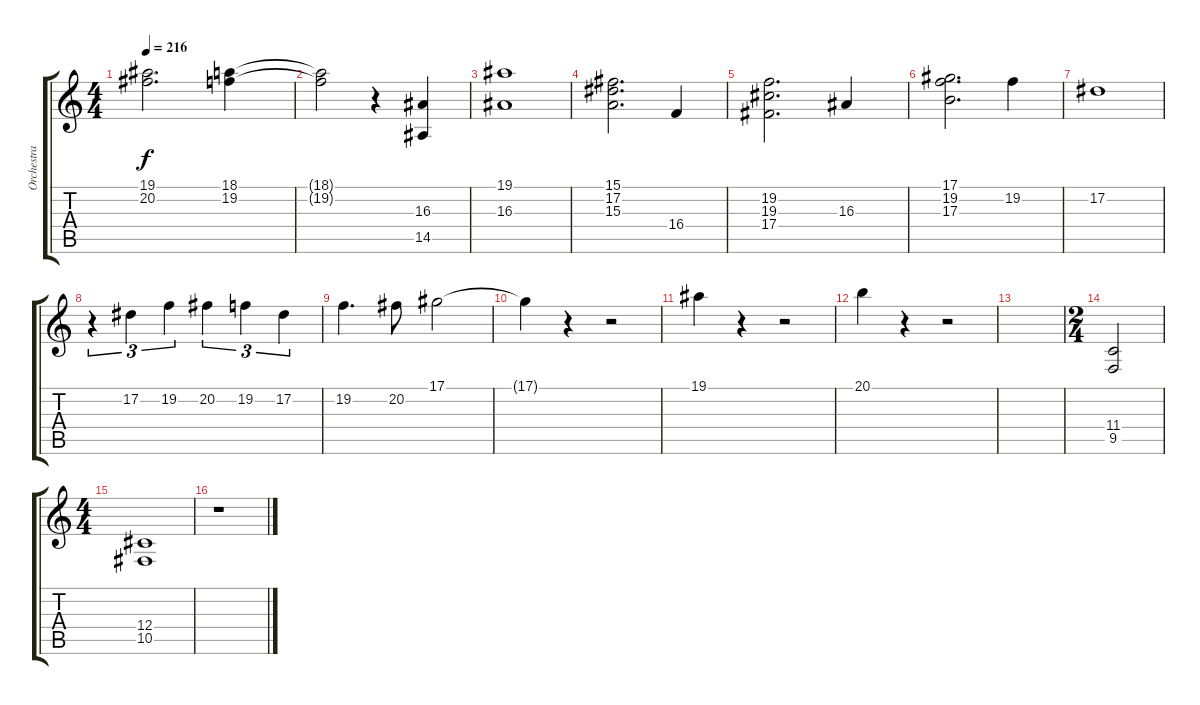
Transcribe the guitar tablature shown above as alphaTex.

\track ("Orchestra 1" "Orchestra ") {instrument stringensemble1}
\staff {score tabs}
\tuning (Eb4 Bb3 Gb3 Db3 Ab2 Eb2) {hide}
\ts (4 4)
\tempo 216
\clef g2
\ks c
(19.1 20.2).2{d dy f} (18.1 19.2).4 |
(18.1{t} 19.2{t}).2 r.4 (16.3 14.5).4 |
(19.1 16.3).1 |
(15.1 17.2 15.3).2{d} 16.4.4 |
(19.2 19.3 17.4).2{d} 16.3.4 |
(17.1 19.2 17.3).2{d} 19.2.4 |
17.2.1 |
r.4{tu (3 2)} 17.2.4{tu (3 2)} 19.2.4{tu (3 2)} 20.2.4{tu (3 2)} 19.2.4{tu (3 2)} 17.2.4{tu (3 2)} |
19.2.4{d} 20.2.8 17.1.2 |
17.1{t}.4 r.4 r.2 |
19.1.4 r.4 r.2 |
20.1.4 r.4 r.2 |
|
\ts (2 4)
(11.4 9.5).2 |
\ts (4 4)
(12.4 10.5).1 |
r.1
